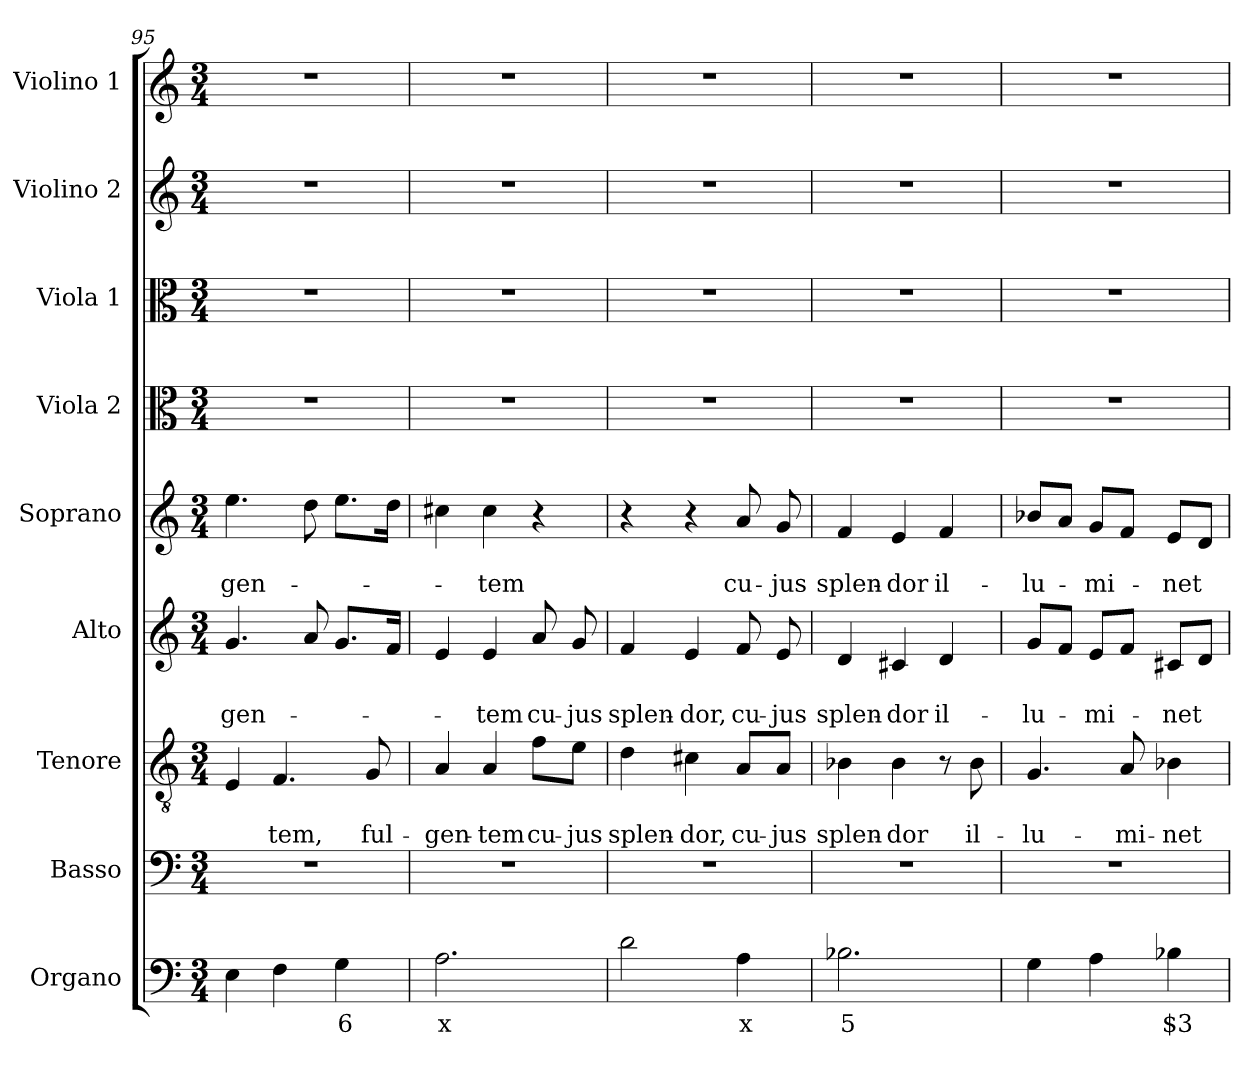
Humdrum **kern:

**kern	**text	**kern	**kern	**text	**text	**kern	**text	**text	**kern	**text	**text	**kern	**kern	**kern	**kern
*part9	*part9	*part8	*part7	*part7	*part7	*part6	*part6	*part6	*part5	*part5	*part5	*part4	*part3	*part2	*part1
*staff9	*staff9	*staff8	*staff7	*staff7	*staff7	*staff6	*staff6	*staff6	*staff5	*staff5	*staff5	*staff4	*staff3	*staff2	*staff1
*I"Organo	*	*I"Basso	*I"Tenore	*	*	*I"Alto	*	*	*I"Soprano	*	*	*I"Viola 2	*I"Viola 1	*I"Violino 2	*I"Violino 1
*I'Org.	*	*I'B	*I'T	*	*	*I'A	*	*	*I'S	*	*	*I'Vla. 2	*I'Vla. 1	*I'Vln. 2	*I'Vln. 1
*clefF4	*	*clefF4	*clefGv2	*	*	*clefG2	*	*	*clefG2	*	*	*clefC3	*clefC3	*clefG2	*clefG2
*k[]	*	*k[]	*k[]	*	*	*k[]	*	*	*k[]	*	*	*k[]	*k[]	*k[]	*k[]
*C:	*	*C:	*C:	*	*	*C:	*	*	*C:	*	*	*C:	*C:	*C:	*C:
*M3/4	*	*M3/4	*M3/4	*	*	*M3/4	*	*	*M3/4	*	*	*M3/4	*M3/4	*M3/4	*M3/4
=95	=95	=95	=95	=95	=95	=95	=95	=95	=95	=95	=95	=95	=95	=95	=95
!	!	!	!	!	!	!	!	!LO:LY:b	!	!	!LO:LY:b	!	!	!	!
4E\	.	2.r	4E/	.	.	4.g/	.	-gen-	4.ee\	.	-gen-	2.r	2.r	2.r	2.r
!	!	!	!	!	!LO:LY:b	!	!	!	!	!	!	!	!	!	!
4F\	.	.	4.F/	.	-tem,	.	.	.	.	.	.	.	.	.	.
.	.	.	.	.	.	8a/	.	.	8dd\	.	.	.	.	.	.
!	!LO:LY:b	!	!	!	!	!	!	!	!	!	!	!	!	!	!
4G\	6	.	.	.	.	8.g/L	.	.	8.ee\L	.	.	.	.	.	.
!	!	!	!	!	!LO:LY:b	!	!	!	!	!	!	!	!	!	!
.	.	.	8G/	.	ful-	.	.	.	.	.	.	.	.	.	.
.	.	.	.	.	.	16f/Jk	.	.	16dd\Jk	.	.	.	.	.	.
=96	=96	=96	=96	=96	=96	=96	=96	=96	=96	=96	=96	=96	=96	=96	=96
!	!LO:LY:b	!	!	!	!LO:LY:b	!	!	!	!	!	!	!	!	!	!
2.A\	x	2.r	4A/	.	-gen-	4e/	.	.	4cc#X\	.	.	2.r	2.r	2.r	2.r
!	!	!	!	!	!LO:LY:b	!	!	!LO:LY:b	!	!	!LO:LY:b	!	!	!	!
.	.	.	4A/	.	-tem	4e/	.	-tem	4cc#\	.	-tem	.	.	.	.
!	!	!	!	!	!LO:LY:b	!	!	!LO:LY:b	!	!	!	!	!	!	!
.	.	.	8f\L	.	cu-	8a/	.	cu-	4r	.	.	.	.	.	.
!	!	!	!	!	!LO:LY:b	!	!	!LO:LY:b	!	!	!	!	!	!	!
.	.	.	8e\J	.	-jus	8g/	.	-jus	.	.	.	.	.	.	.
=97	=97	=97	=97	=97	=97	=97	=97	=97	=97	=97	=97	=97	=97	=97	=97
!	!	!	!	!	!LO:LY:b	!	!	!LO:LY:b	!	!	!	!	!	!	!
2d\	.	2.r	4d\	.	splen-	4f/	.	splen-	4r	.	.	2.r	2.r	2.r	2.r
!	!	!	!	!	!LO:LY:b	!	!	!LO:LY:b	!	!	!	!	!	!	!
.	.	.	4c#X\	.	-dor,	4e/	.	-dor,	4r	.	.	.	.	.	.
!	!LO:LY:b	!	!	!	!LO:LY:b	!	!	!LO:LY:b	!	!	!LO:LY:b	!	!	!	!
4A\	x	.	8A/L	.	cu-	8f/	.	cu-	8a/	.	cu-	.	.	.	.
!	!	!	!	!	!LO:LY:b	!	!	!LO:LY:b	!	!	!LO:LY:b	!	!	!	!
.	.	.	8A/J	.	-jus	8e/	.	-jus	8g/	.	-jus	.	.	.	.
=98	=98	=98	=98	=98	=98	=98	=98	=98	=98	=98	=98	=98	=98	=98	=98
!	!LO:LY:b	!	!	!	!LO:LY:b	!	!	!LO:LY:b	!	!	!LO:LY:b	!	!	!	!
2.B-X\	5	2.r	4B-X\	.	splen-	4d/	.	splen-	4f/	.	splen-	2.r	2.r	2.r	2.r
!	!	!	!	!	!LO:LY:b	!	!	!LO:LY:b	!	!	!LO:LY:b	!	!	!	!
.	.	.	4B-\	.	-dor	4c#X/	.	-dor	4e/	.	-dor	.	.	.	.
!	!	!	!	!	!	!	!	!LO:LY:b	!	!	!LO:LY:b	!	!	!	!
.	.	.	8r	.	.	4d/	.	il-	4f/	.	il-	.	.	.	.
!	!	!	!	!	!LO:LY:b	!	!	!	!	!	!	!	!	!	!
.	.	.	8B-\	.	il-	.	.	.	.	.	.	.	.	.	.
=99	=99	=99	=99	=99	=99	=99	=99	=99	=99	=99	=99	=99	=99	=99	=99
!	!	!	!	!	!LO:LY:b	!	!	!LO:LY:b	!	!	!LO:LY:b	!	!	!	!
4G\	.	2.r	4.G/	.	-lu-	8g/L	.	-lu-	8b-X/L	.	-lu-	2.r	2.r	2.r	2.r
.	.	.	.	.	.	8f/J	.	.	8a/J	.	.	.	.	.	.
!	!	!	!	!	!	!	!	!LO:LY:b	!	!	!LO:LY:b	!	!	!	!
4A\	.	.	.	.	.	8e/L	.	-mi-	8g/L	.	-mi-	.	.	.	.
!	!	!	!	!	!LO:LY:b	!	!	!	!	!	!	!	!	!	!
.	.	.	8A/	.	-mi-	8f/J	.	.	8f/J	.	.	.	.	.	.
!	!LO:LY:b	!	!	!	!LO:LY:b	!	!	!LO:LY:b	!	!	!LO:LY:b	!	!	!	!
4B-X\	$3	.	4B-X\	.	-net	8c#X/L	.	-net	8e/L	.	-net	.	.	.	.
.	.	.	.	.	.	8d/J	.	.	8d/J	.	.	.	.	.	.
=	=	=	=	=	=	=	=	=	=	=	=	=	=	=	=
*-	*-	*-	*-	*-	*-	*-	*-	*-	*-	*-	*-	*-	*-	*-	*-
